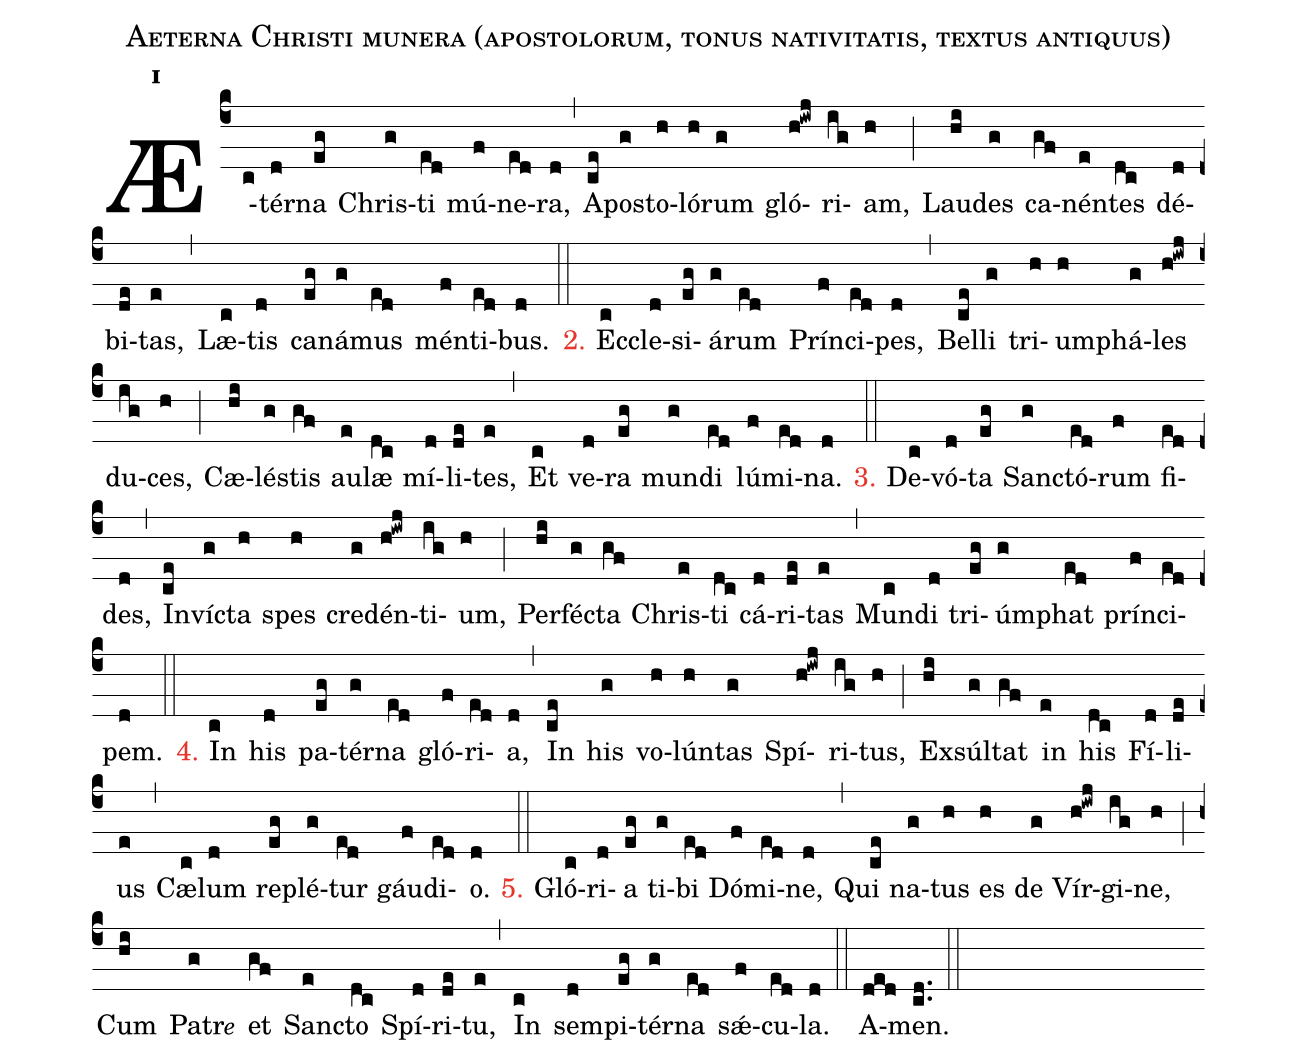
name:Aeterna Christi munera (apostolorum, tonus nativitatis, textus antiquus);
office-part:hy;
mode:1;
%%
initial-style: 1;
name: Aeterna Christi munera;
mode:1;
office-part: Hymnus;
annotation: Hymn.;
annotation: i;
nabc-lines:1;
%%
(c4) Æ(c)tér(d)na(eg) Chris(g)ti(ed) mú(f)ne(ed)ra,(d) (,)
A(ce)pos(g)to(h)ló(h)rum(g) gló(h!iwj)ri(ig)am,(h) (;)
Lau(hi)des(g) ca(gf)nén(e)tes(dc) dé(d)bi(de)tas,(e) (,)
Læ(c)tis(d) ca(eg)ná(g)mus(ed) mén(f)ti(ed)bus.(d) (::)

<c>2.</c> Ec(c)cle(d)si(eg)á(g)rum(ed) Prín(f)ci(ed)pes,(d) (,)
Bel(ce)li(g) tri(h)um(h)phá(g)les(h!iwj) du(ig)ces,(h) (;)
Cæ(hi)lés(g)tis(gf) au(e)læ(dc) mí(d)li(de)tes,(e) (,)
Et(c) ve(d)ra(eg) mun(g)di(ed) lú(f)mi(ed)na.(d) (::)

<c>3.</c> De(c)vó(d)ta(eg) Sanc(g)tó(ed)rum(f) fi(ed)des,(d) (,)
In(ce)víc(g)ta(h) spes(h) cre(g)dén(h!iwj)ti(ig)um,(h) (;)
Per(hi)féc(g)ta(gf) Chris(e)ti(dc) cá(d)ri(de)tas(e) (,)
Mun(c)di(d) tri(eg)úm(g)phat(ed) prín(f)ci(ed)pem.(d) (::)

<c>4.</c> In(c) his(d) pa(eg)tér(g)na(ed) gló(f)ri(ed)a,(d) (,)
In(ce) his(g) vo(h)lún(h)tas(g) Spí(h!iwj)ri(ig)tus,(h) (;)
Ex(hi)súl(g)tat(gf) in(e) his(dc) Fí(d)li(de)us(e) (,)
Cæ(c)lum(d) re(eg)plé(g)tur(ed) gáu(f)di(ed)o.(d) (::)

<c>5.</c> Gló(c)ri(d)a(eg) ti(g)bi(ed) Dó(f)mi(ed)ne,(d) (,)
Qui(ce) na(g)tus(h) es(h) de(g) Vír(h!iwj)gi(ig)ne,(h) (;)
Cum(hi) Patr<e>e</e>(g) et(gf) Sanc(e)to(dc) Spí(d)ri(de)tu,(e) (,)
In(c) sem(d)pi(eg)tér(g)na(ed) sǽ(f)cu(ed)la.(d) (::)

A(ded)men.(cd..) (::)
